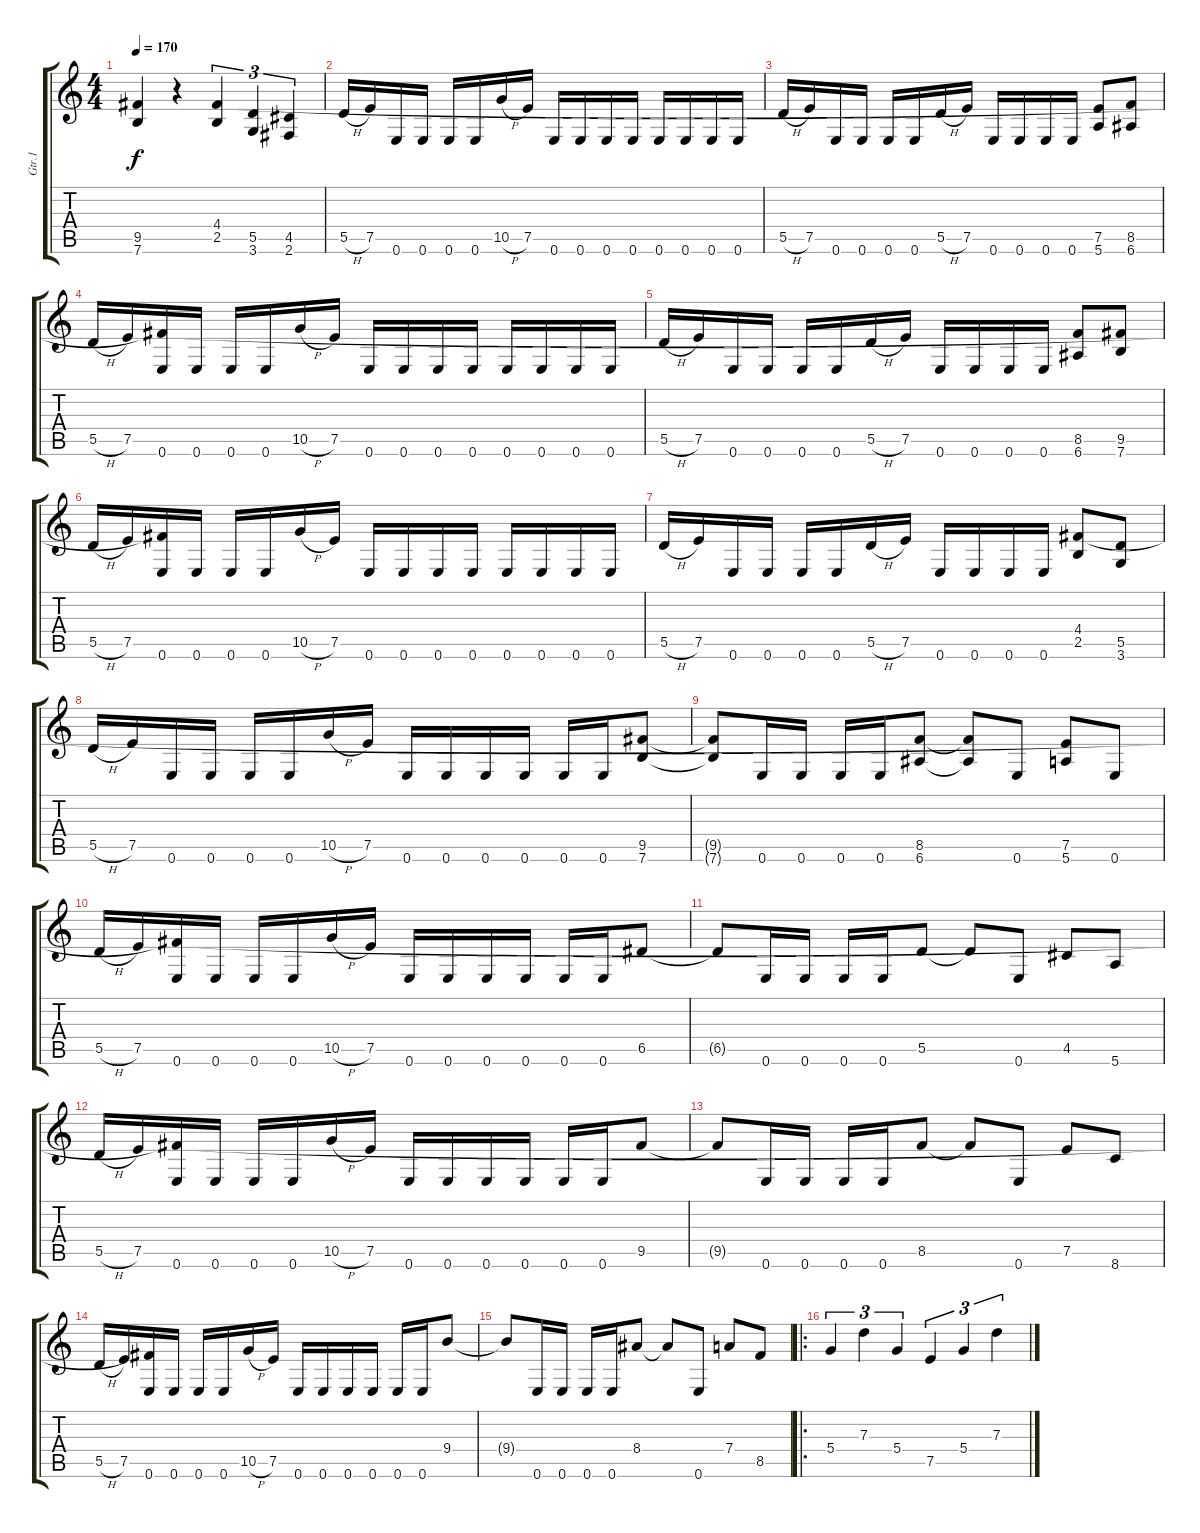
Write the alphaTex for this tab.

\track ("Gtr.1" "Gtr.1") {instrument distortionguitar}
\staff {score tabs}
\tuning (E4 B3 G3 D3 A2 E2) {hide}
\ts (4 4)
\tempo 170
\clef g2
\ks c
(9.5 7.6).4{dy f} r.4 (4.4 2.5).4{tu (3 2)} (5.5 3.6).4{tu (3 2)} (4.5 2.6).4{tu (3 2)} |
5.5{h}.16 7.5.16 0.6.16 0.6.16 0.6.16 0.6.16 10.5{h}.16 7.5.16 0.6.16 0.6.16 0.6.16 0.6.16 0.6.16 0.6.16 0.6.16 0.6.16 |
5.5{h}.16 7.5.16 0.6.16 0.6.16 0.6.16 0.6.16 5.5{h}.16 7.5.16 0.6.16 0.6.16 0.6.16 0.6.16 (7.5 5.6).8 (8.5 6.6).8 |
5.5{h}.16 7.5.16 (4.4{t} 0.6).16 0.6.16 0.6.16 0.6.16 10.5{h}.16 7.5.16 0.6.16 0.6.16 0.6.16 0.6.16 0.6.16 0.6.16 0.6.16 0.6.16 |
5.5{h}.16 7.5.16 0.6.16 0.6.16 0.6.16 0.6.16 5.5{h}.16 7.5.16 0.6.16 0.6.16 0.6.16 0.6.16 (8.5 6.6).8 (9.5 7.6).8 |
5.5{h}.16 7.5.16 (4.4{t} 0.6).16 0.6.16 0.6.16 0.6.16 10.5{h}.16 7.5.16 0.6.16 0.6.16 0.6.16 0.6.16 0.6.16 0.6.16 0.6.16 0.6.16 |
5.5{h}.16 7.5.16 0.6.16 0.6.16 0.6.16 0.6.16 5.5{h}.16 7.5.16 0.6.16 0.6.16 0.6.16 0.6.16 (4.4 2.5).8 (5.5 3.6).8 |
5.5{h}.16 7.5.16 0.6.16 0.6.16 0.6.16 0.6.16 10.5{h}.16 7.5.16 0.6.16 0.6.16 0.6.16 0.6.16 0.6.16 0.6.16 (9.5 7.6).8 |
(9.5{t} 7.6{t}).8 0.6.16 0.6.16 0.6.16 0.6.16 (8.5 6.6).8 (8.5{t} 6.6{t}).8 0.6.8 (7.5 5.6).8 0.6.8 |
5.5{h}.16 7.5.16 (4.4{t} 0.6).16 0.6.16 0.6.16 0.6.16 10.5{h}.16 7.5.16 0.6.16 0.6.16 0.6.16 0.6.16 0.6.16 0.6.16 6.5.8 |
6.5{t}.8 0.6.16 0.6.16 0.6.16 0.6.16 5.5.8 5.5{t}.8 0.6.8 4.5.8 5.6.8 |
5.5{h}.16 7.5.16 (4.4{t} 0.6).16 0.6.16 0.6.16 0.6.16 10.5{h}.16 7.5.16 0.6.16 0.6.16 0.6.16 0.6.16 0.6.16 0.6.16 9.5.8 |
9.5{t}.8 0.6.16 0.6.16 0.6.16 0.6.16 8.5.8 8.5{t}.8 0.6.8 7.5.8 8.6.8 |
5.5{h}.16 7.5.16 (4.4{t} 0.6).16 0.6.16 0.6.16 0.6.16 10.5{h}.16 7.5.16 0.6.16 0.6.16 0.6.16 0.6.16 0.6.16 0.6.16 9.4.8 |
9.4{t}.8 0.6.16 0.6.16 0.6.16 0.6.16 8.4.8 8.4{t}.8 0.6.8 7.4.8 8.5.8 |
\ro
5.4.4{tu (3 2)} 7.3.4{tu (3 2)} 5.4.4{tu (3 2)} 7.5.4{tu (3 2)} 5.4.4{tu (3 2)} 7.3.4{tu (3 2)}
